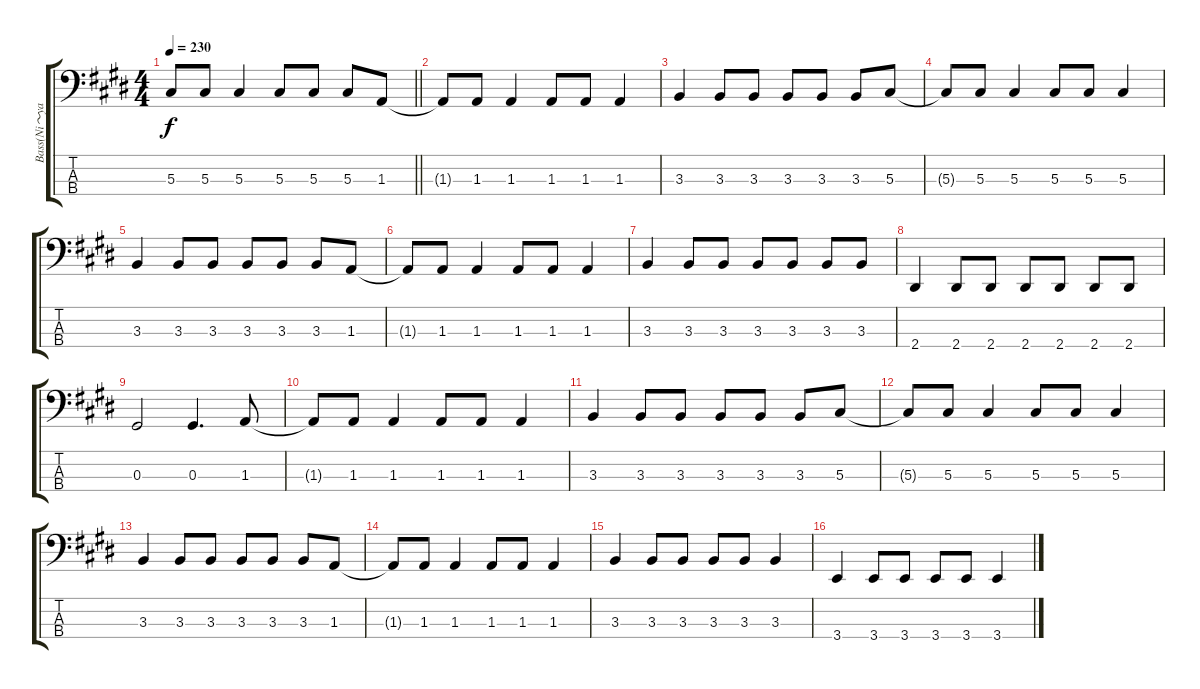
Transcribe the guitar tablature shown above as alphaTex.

\track ("Bass(Ni～ya)" "Bass(Ni～ya") {instrument electricbassfinger}
\staff {score tabs}
\tuning (Gb2 Db2 Ab1 Db1) {hide}
\ts (4 4)
\tempo 230
\clef f4
\barLineRight lightlight
\ks e
5.3.8{dy f} 5.3.8 5.3.4 5.3.8 5.3.8 5.3.8 1.3.8 |
1.3{t}.8 1.3.8 1.3.4 1.3.8 1.3.8 1.3.4 |
3.3.4 3.3.8 3.3.8 3.3.8 3.3.8 3.3.8 5.3.8 |
5.3{t}.8 5.3.8 5.3.4 5.3.8 5.3.8 5.3.4 |
3.3.4 3.3.8 3.3.8 3.3.8 3.3.8 3.3.8 1.3.8 |
1.3{t}.8 1.3.8 1.3.4 1.3.8 1.3.8 1.3.4 |
3.3.4 3.3.8 3.3.8 3.3.8 3.3.8 3.3.8 3.3.8 |
2.4.4 2.4.8 2.4.8 2.4.8 2.4.8 2.4.8 2.4.8 |
0.3.2 0.3.4{d} 1.3.8 |
1.3{t}.8 1.3.8 1.3.4 1.3.8 1.3.8 1.3.4 |
3.3.4 3.3.8 3.3.8 3.3.8 3.3.8 3.3.8 5.3.8 |
5.3{t}.8 5.3.8 5.3.4 5.3.8 5.3.8 5.3.4 |
3.3.4 3.3.8 3.3.8 3.3.8 3.3.8 3.3.8 1.3.8 |
1.3{t}.8 1.3.8 1.3.4 1.3.8 1.3.8 1.3.4 |
3.3.4 3.3.8 3.3.8 3.3.8 3.3.8 3.3.4 |
3.4.4 3.4.8 3.4.8 3.4.8 3.4.8 3.4.4
